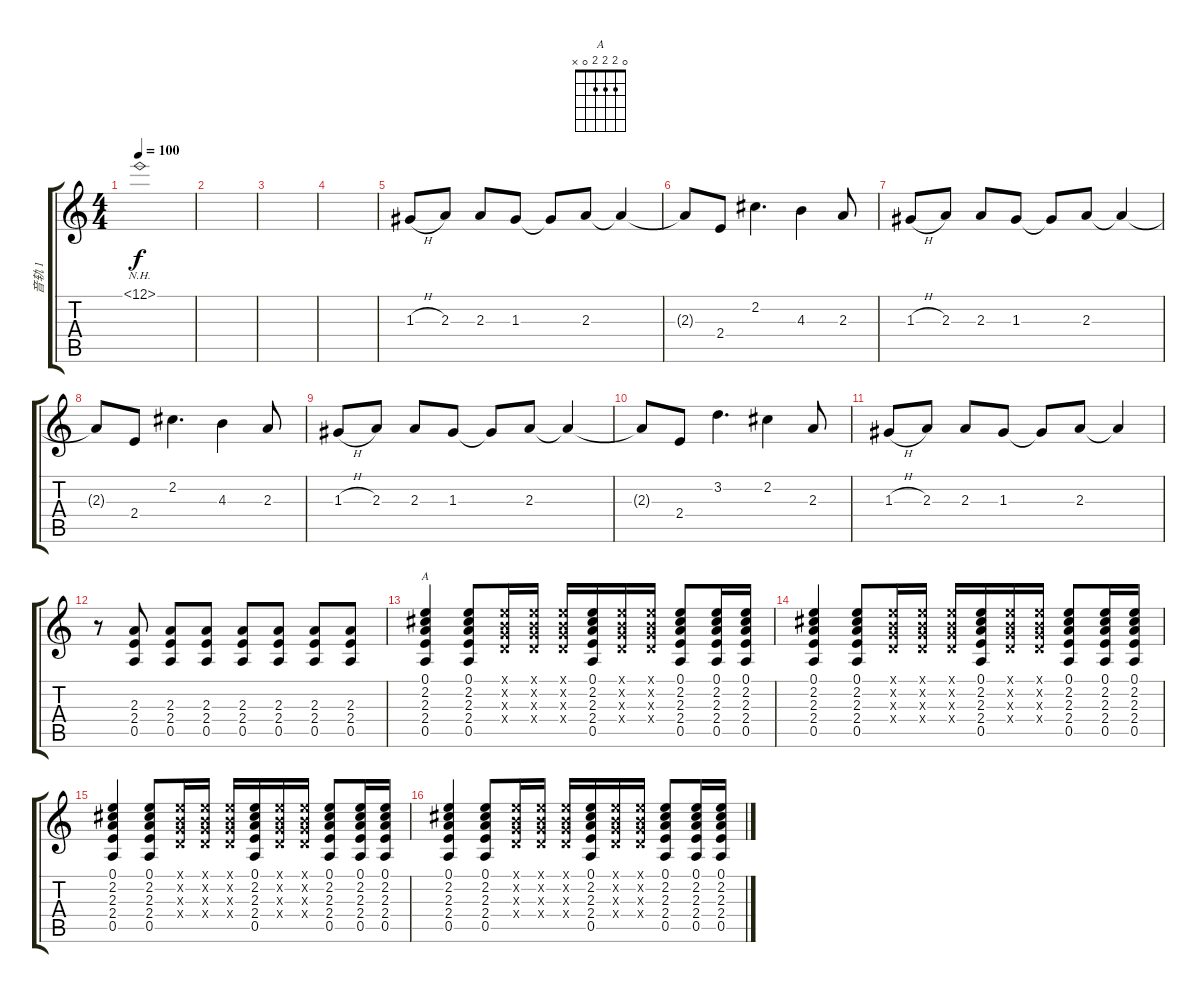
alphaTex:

\track ("音轨 1" "音轨 1") {instrument electricguitarclean}
\staff {score tabs}
\tuning (E4 B3 G3 D3 A2 E2) {hide}
\chord ("A" 0 2 2 2 0 x)
\ts (4 4)
\tempo 100
\clef g2
\ks c
12.1{nh}.1{dy f} |
|
|
|
1.3{h}.8 2.3.8 2.3.8 1.3.8 1.3{t}.8 2.3.8 2.3{t}.4 |
2.3{t}.8 2.4.8 2.2.4{d} 4.3.4 2.3.8 |
1.3{h}.8 2.3.8 2.3.8 1.3.8 1.3{t}.8 2.3.8 2.3{t}.4 |
2.3{t}.8 2.4.8 2.2.4{d} 4.3.4 2.3.8 |
1.3{h}.8 2.3.8 2.3.8 1.3.8 1.3{t}.8 2.3.8 2.3{t}.4 |
2.3{t}.8 2.4.8 3.2.4{d} 2.2.4 2.3.8 |
1.3{h}.8 2.3.8 2.3.8 1.3.8 1.3{t}.8 2.3.8 2.3{t}.4 |
r.8 (2.3 2.4 0.5).8 (2.3 2.4 0.5).8 (2.3 2.4 0.5).8 (2.3 2.4 0.5).8 (2.3 2.4 0.5).8 (2.3 2.4 0.5).8 (2.3 2.4 0.5).8 |
(0.1 2.2 2.3 2.4 0.5).4{ch "A"} (0.1 2.2 2.3 2.4 0.5).8 (0.1{x} 0.2{x} 0.3{x} 0.4{x}).16 (0.1{x} 0.2{x} 0.3{x} 0.4{x}).16 (0.1{x} 0.2{x} 0.3{x} 0.4{x}).16 (0.1 2.2 2.3 2.4 0.5).16 (0.1{x} 0.2{x} 0.3{x} 0.4{x}).16 (0.1{x} 0.2{x} 0.3{x} 0.4{x}).16 (0.1 2.2 2.3 2.4 0.5).8 (0.1 2.2 2.3 2.4 0.5).16 (0.1 2.2 2.3 2.4 0.5).16 |
(0.1 2.2 2.3 2.4 0.5).4 (0.1 2.2 2.3 2.4 0.5).8 (0.1{x} 0.2{x} 0.3{x} 0.4{x}).16 (0.1{x} 0.2{x} 0.3{x} 0.4{x}).16 (0.1{x} 0.2{x} 0.3{x} 0.4{x}).16 (0.1 2.2 2.3 2.4 0.5).16 (0.1{x} 0.2{x} 0.3{x} 0.4{x}).16 (0.1{x} 0.2{x} 0.3{x} 0.4{x}).16 (0.1 2.2 2.3 2.4 0.5).8 (0.1 2.2 2.3 2.4 0.5).16 (0.1 2.2 2.3 2.4 0.5).16 |
(0.1 2.2 2.3 2.4 0.5).4 (0.1 2.2 2.3 2.4 0.5).8 (0.1{x} 0.2{x} 0.3{x} 0.4{x}).16 (0.1{x} 0.2{x} 0.3{x} 0.4{x}).16 (0.1{x} 0.2{x} 0.3{x} 0.4{x}).16 (0.1 2.2 2.3 2.4 0.5).16 (0.1{x} 0.2{x} 0.3{x} 0.4{x}).16 (0.1{x} 0.2{x} 0.3{x} 0.4{x}).16 (0.1 2.2 2.3 2.4 0.5).8 (0.1 2.2 2.3 2.4 0.5).16 (0.1 2.2 2.3 2.4 0.5).16 |
(0.1 2.2 2.3 2.4 0.5).4 (0.1 2.2 2.3 2.4 0.5).8 (0.1{x} 0.2{x} 0.3{x} 0.4{x}).16 (0.1{x} 0.2{x} 0.3{x} 0.4{x}).16 (0.1{x} 0.2{x} 0.3{x} 0.4{x}).16 (0.1 2.2 2.3 2.4 0.5).16 (0.1{x} 0.2{x} 0.3{x} 0.4{x}).16 (0.1{x} 0.2{x} 0.3{x} 0.4{x}).16 (0.1 2.2 2.3 2.4 0.5).8 (0.1 2.2 2.3 2.4 0.5).16 (0.1 2.2 2.3 2.4 0.5).16
